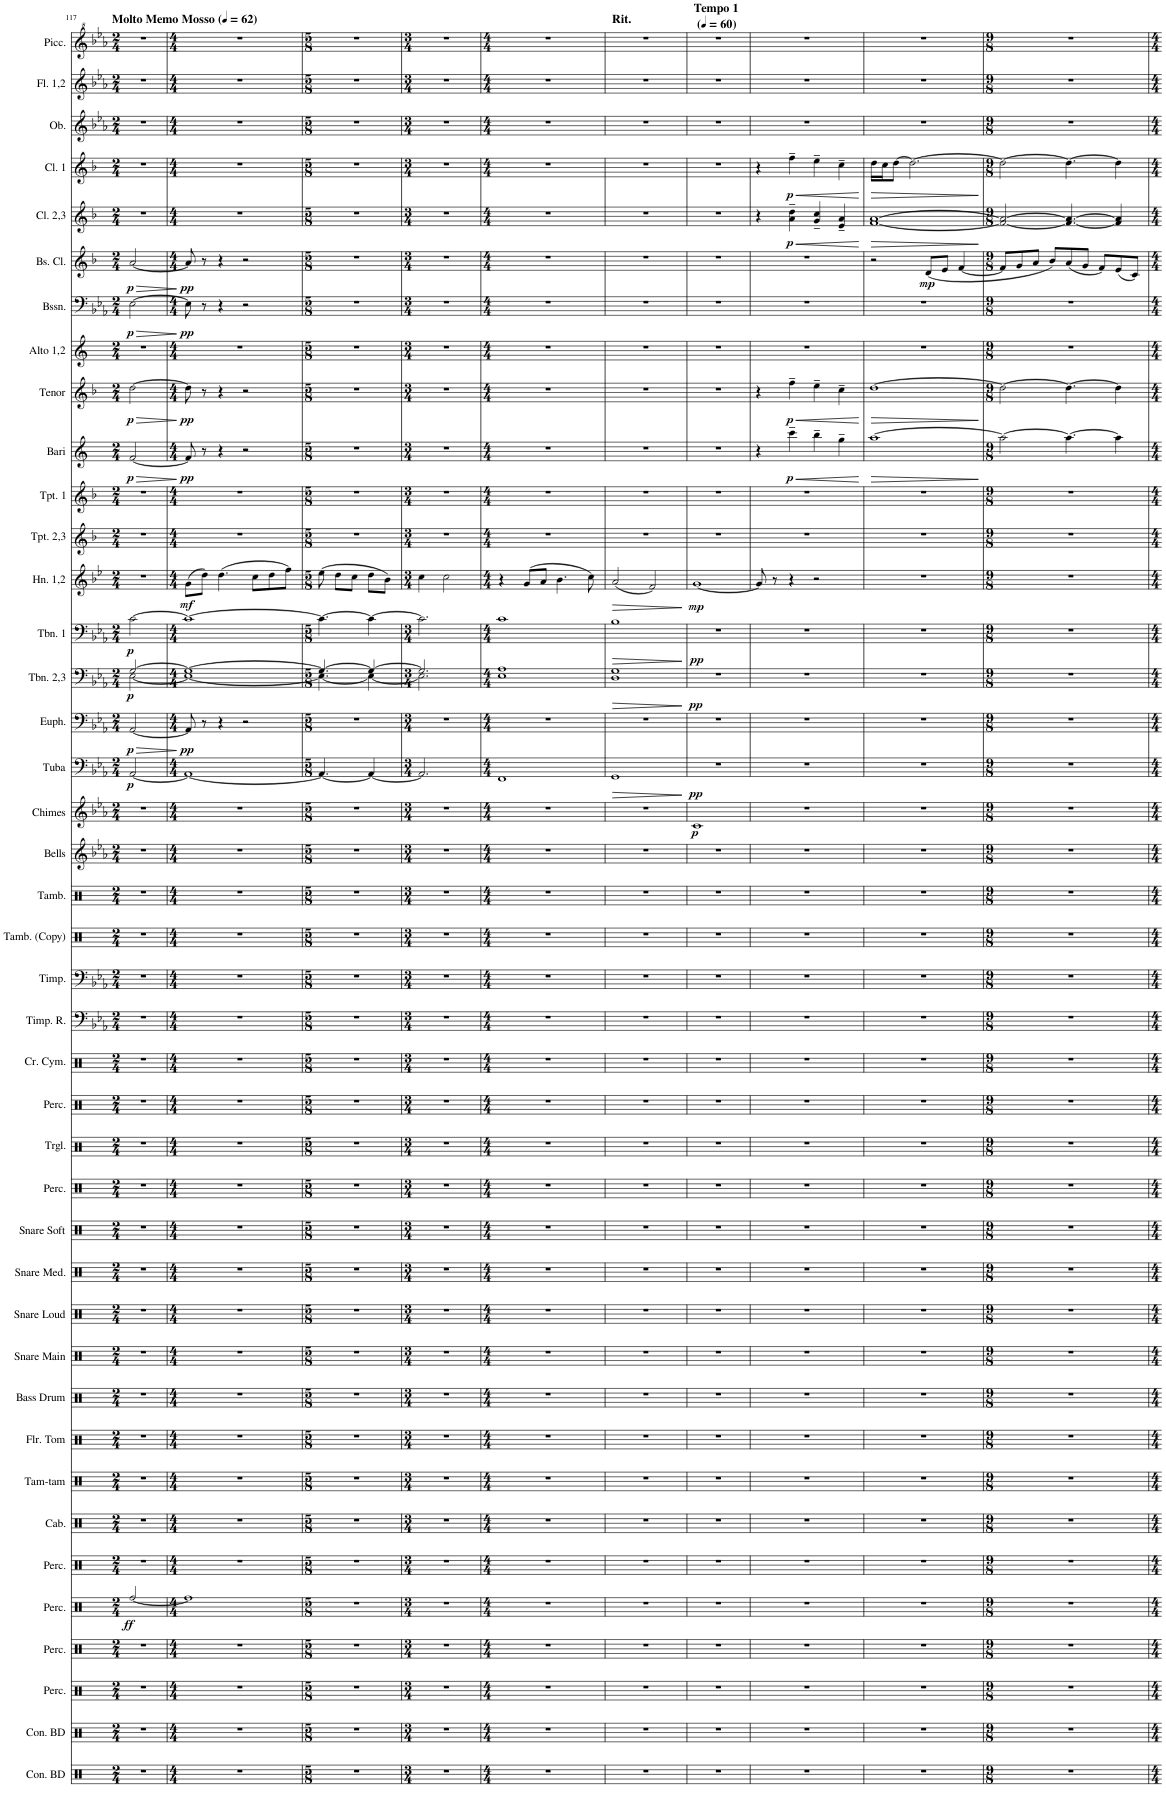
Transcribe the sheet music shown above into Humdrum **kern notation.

**kern	**kern	**kern	**kern	**kern	**dynam	**kern	**kern	**kern	**kern	**kern	**kern	**kern	**kern	**kern	**kern	**kern	**kern	**kern	**kern	**kern	**kern	**kern	**kern	**kern	**dynam	**kern	**dynam	**kern	**dynam	**kern	**dynam	**kern	**dynam	**kern	**dynam	**kern	**kern	**kern	**dynam	**kern	**dynam	**kern	**kern	**dynam	**kern	**dynam	**kern	**dynam	**kern	**dynam	**kern	**kern	**kern
*part41	*part40	*part39	*part38	*part37	*part37	*part36	*part35	*part34	*part33	*part32	*part31	*part30	*part29	*part28	*part27	*part26	*part25	*part24	*part23	*part22	*part21	*part20	*part19	*part18	*part18	*part17	*part17	*part16	*part16	*part15	*part15	*part14	*part14	*part13	*part13	*part12	*part11	*part10	*part10	*part9	*part9	*part8	*part7	*part7	*part6	*part6	*part5	*part5	*part4	*part4	*part3	*part2	*part1
*staff41	*staff40	*staff39	*staff38	*staff37	*staff37	*staff36	*staff35	*staff34	*staff33	*staff32	*staff31	*staff30	*staff29	*staff28	*staff27	*staff26	*staff25	*staff24	*staff23	*staff22	*staff21	*staff20	*staff19	*staff18	*staff18	*staff17	*staff17	*staff16	*staff16	*staff15	*staff15	*staff14	*staff14	*staff13	*staff13	*staff12	*staff11	*staff10	*staff10	*staff9	*staff9	*staff8	*staff7	*staff7	*staff6	*staff6	*staff5	*staff5	*staff4	*staff4	*staff3	*staff2	*staff1
*I"Concert Bass Drum	*I"Concert Bass Drum	*I"Percussion	*I"Percussion	*I"Percussion	*	*I"Percussion	*I"Cabasa	*I"Large Tam-tam	*I"Deep Floor Tom	*I"Bass Drum	*I"Snare Main	*I"Snare Loud	*I"Snare Medium	*I"Snare Soft	*I"Snare Drum Bass Drum	*I"Triangle	*I"Percussion	*I"Crash Cymbal	*I"Timpani Rolls	*I"Timpani	*I"Tambourine (Copy)	*I"Tambourine	*I"Bells	*I"Chimes	*	*I"Tuba	*	*I"Euphonium	*	*I"2nd &amp; 3rd Trombones	*	*I"1st Trombone	*	*I"1st &amp; 2nd Horns in F	*	*I"2nd &amp; 3rd Bb Trumpets	*I"1st Bb Trumpet	*I"Eb Baritone Saxophone	*	*I"Bb Tenor Saxophone	*	*I"1st &amp; 2nd Eb Alto Saxophones	*I"Bassoon	*	*I"Bb Bass Clarinet	*	*I"2nd &amp; 3rd Bb Clarinets	*	*I"1st Bb Clarinet	*	*I"Oboe	*I"1st &amp; 2nd Flutes	*I"Piccolo
*I'Con. BD	*I'Con. BD	*I'Perc.	*I'Perc.	*I'Perc.	*	*I'Perc.	*I'Cab.	*I'Tam-tam	*I'Flr. Tom	*I'Bass Drum	*I'Snare Main	*I'Snare Loud	*I'Snare Med.	*I'Snare Soft	*	*I'Trgl.	*I'Perc.	*I'Cr. Cym.	*I'Timp. R.	*I'Timp.	*I'Tamb. (Copy)	*I'Tamb.	*I'Bells	*I'Chimes	*	*I'Tuba	*	*I'Euph.	*	*I'Tbn. 2,3	*	*I'Tbn. 1	*	*I'Hn. 1,2	*	*I'Tpt. 2,3	*I'Tpt. 1	*I'Bari	*	*I'Tenor	*	*I'Alto 1,2	*I'Bssn.	*	*I'Bs. Cl.	*	*I'Cl. 2,3	*	*I'Cl. 1	*	*I'Ob.	*I'Fl. 1,2	*I'Picc.
!!LO:PB:g=z
*clefX	*clefX	*clefX	*clefX	*clefX	*	*clefX	*clefX	*clefX	*clefX	*clefX	*clefX	*clefX	*clefX	*clefX	*clefX	*clefX	*clefX	*clefX	*clefF4	*clefF4	*clefX	*clefX	*clefG2	*clefG2	*	*clefF4	*	*clefF4	*	*clefF4	*	*clefF4	*	*clefG2	*	*clefG2	*clefG2	*clefG2	*	*clefG2	*	*clefG2	*clefF4	*	*clefG2	*	*clefG2	*	*clefG2	*	*clefG2	*clefG2	*clefG^2
*	*	*	*	*	*	*	*	*	*	*	*	*	*	*	*	*	*	*	*	*	*	*	*Trd-14c-24	*	*	*	*	*	*	*	*	*	*	*Trd4c7	*	*Trd1c2	*Trd1c2	*Trd12c21	*	*Trd8c14	*	*Trd5c9	*	*	*Trd8c14	*	*Trd1c2	*	*Trd1c2	*	*	*	*Trd-7c-12
*k[]	*k[]	*k[]	*k[]	*k[]	*	*k[]	*k[]	*k[]	*k[]	*k[]	*k[]	*k[]	*k[]	*k[]	*k[]	*k[]	*k[]	*k[]	*k[b-e-a-]	*k[b-e-a-]	*k[]	*k[]	*k[b-e-a-]	*k[b-e-a-]	*	*k[b-e-a-]	*	*k[b-e-a-]	*	*k[b-e-a-]	*	*k[b-e-a-]	*	*k[b-e-]	*	*k[b-]	*k[b-]	*k[]	*	*k[b-]	*	*k[]	*k[b-e-a-]	*	*k[b-]	*	*k[b-]	*	*k[b-]	*	*k[b-e-a-]	*k[b-e-a-]	*k[b-e-a-]
*M2/4	*M2/4	*M2/4	*M2/4	*M2/4	*	*M2/4	*M2/4	*M2/4	*M2/4	*M2/4	*M2/4	*M2/4	*M2/4	*M2/4	*M2/4	*M2/4	*M2/4	*M2/4	*M2/4	*M2/4	*M2/4	*M2/4	*M2/4	*M2/4	*	*M2/4	*	*M2/4	*	*M2/4	*	*M2/4	*	*M2/4	*	*M2/4	*M2/4	*M2/4	*	*M2/4	*	*M2/4	*M2/4	*	*M2/4	*	*M2/4	*	*M2/4	*	*M2/4	*M2/4	*M2/4
*MM62	*MM62	*MM62	*MM62	*MM62	*	*MM62	*MM62	*MM62	*MM62	*MM62	*MM62	*MM62	*MM62	*MM62	*MM62	*MM62	*MM62	*MM62	*MM62	*MM62	*MM62	*MM62	*MM62	*MM62	*	*MM62	*	*MM62	*	*MM62	*	*MM62	*	*MM62	*	*MM62	*MM62	*MM62	*	*MM62	*	*MM62	*MM62	*	*MM62	*	*MM62	*	*MM62	*	*MM62	*MM62	*MM62
=117	=117	=117	=117	=117	=117	=117	=117	=117	=117	=117	=117	=117	=117	=117	=117	=117	=117	=117	=117	=117	=117	=117	=117	=117	=117	=117	=117	=117	=117	=117	=117	=117	=117	=117	=117	=117	=117	=117	=117	=117	=117	=117	=117	=117	=117	=117	=117	=117	=117	=117	=117	=117	=117
!	!	!	!	!	!	!	!	!	!	!	!	!	!	!	!	!	!	!	!	!	!	!	!	!	!	!	!	!	!	!	!	!	!	!	!	!	!	!	!	!	!	!	!	!	!	!	!	!	!	!	!	!	!LO:TX:a:B:t=Molto Memo Mosso (
!	!	!	!	!	!	!	!	!	!	!	!	!	!	!	!	!	!	!	!	!	!	!	!	!	!	!	!	!	!	!	!	!	!	!	!	!	!	!	!	!	!	!	!	!	!	!	!	!	!	!	!	!	!LO:TX:a:B:t=)
!	!	!	!	!	!LO:DY:b	!	!	!	!	!	!	!	!	!	!	!	!	!	!	!	!	!	!	!	!	!	!LO:DY:b	!	!LO:HP:b	!	!	!	!	!	!	!	!	!	!LO:HP:b	!	!LO:HP:b	!	!	!LO:HP:b	!	!LO:HP:b	!	!	!	!	!	!	!
*	*	*	*	*	*	*	*	*	*	*	*	*	*	*	*	*	*	*	*	*	*	*	*	*	*	*	*	*	*	*^	*	*	*	*	*	*	*	*	*	*	*	*	*	*	*	*	*	*	*	*	*	*	*
!	!	!	!	!	!	!	!	!	!	!	!	!	!	!	!	!	!	!	!	!	!	!	!	!	!	!	!	!	!LO:DY:n=1:b	!	!	!LO:DY:b	!	!LO:DY:b	!	!	!	!	!	!LO:DY:n=1:b	!	!LO:DY:n=1:b	!	!	!LO:DY:n=1:b	!	!LO:DY:n=1:b	!	!	!	!	!	!	!
2r	2r	2r	2r	[2Rff/	ff	2r	2r	2r	2r	2r	2r	2r	2r	2r	2r	2r	2r	2r	2r	2r	2r	2r	2r	2r	.	[2AA-/	p	[2AA-/	> p	[2G/	[2E-\	p	[2c\	p	2r	.	2r	2r	[2f/	> p	[2dd\	> p	2r	[2E-\	> p	[2a/	> p	2r	.	2r	.	2r	2r	2r
*	*	*	*	*	*	*	*	*	*	*	*	*	*	*	*	*	*	*	*	*	*	*	*	*	*	*	*	*	*	*v	*v	*	*	*	*	*	*	*	*	*	*	*	*	*	*	*	*	*	*	*	*	*	*	*
.	.	.	.	.	.	.	.	.	.	.	.	.	.	.	.	.	.	.	.	.	.	.	.	.	.	.	.	.	]	.	.	.	.	.	.	.	.	.	]	.	]	.	.	]	.	]	.	.	.	.	.	.	.
=118	=118	=118	=118	=118	=118	=118	=118	=118	=118	=118	=118	=118	=118	=118	=118	=118	=118	=118	=118	=118	=118	=118	=118	=118	=118	=118	=118	=118	=118	=118	=118	=118	=118	=118	=118	=118	=118	=118	=118	=118	=118	=118	=118	=118	=118	=118	=118	=118	=118	=118	=118	=118	=118
*M4/4	*M4/4	*M4/4	*M4/4	*M4/4	*	*M4/4	*M4/4	*M4/4	*M4/4	*M4/4	*M4/4	*M4/4	*M4/4	*M4/4	*M4/4	*M4/4	*M4/4	*M4/4	*M4/4	*M4/4	*M4/4	*M4/4	*M4/4	*M4/4	*	*M4/4	*	*M4/4	*	*M4/4	*	*M4/4	*	*M4/4	*	*M4/4	*M4/4	*M4/4	*	*M4/4	*	*M4/4	*M4/4	*	*M4/4	*	*M4/4	*	*M4/4	*	*M4/4	*M4/4	*M4/4
*	*	*	*	*	*	*	*	*	*	*	*	*	*	*	*	*	*	*	*	*	*	*	*	*	*	*	*	*	*	*^	*	*	*	*	*	*	*	*	*	*	*	*	*	*	*	*	*	*	*	*	*	*	*
!	!	!	!	!	!	!	!	!	!	!	!	!	!	!	!	!	!	!	!	!	!	!	!	!	!	!	!	!	!LO:DY:b	!	!	!	!	!	!	!LO:DY:b	!	!	!	!LO:DY:b	!	!LO:DY:b	!	!	!LO:DY:b	!	!LO:DY:b	!	!	!	!	!	!	!
1r	1r	1r	1r	1Rff]	.	1r	1r	1r	1r	1r	1r	1r	1r	1r	1r	1r	1r	1r	1r	1r	1r	1r	1r	1r	.	1AA-_	.	8AA-/]	pp	1G_	1E-_	.	1c_	.	(8g\L	mf	1r	1r	8f/]	pp	8dd\]	pp	1r	8E-\]	pp	8a/]	pp	1r	.	1r	.	1r	1r	1r
.	.	.	.	.	.	.	.	.	.	.	.	.	.	.	.	.	.	.	.	.	.	.	.	.	.	.	.	8r	.	.	.	.	.	.	8dd\J)	.	.	.	8r	.	8r	.	.	8r	.	8r	.	.	.	.	.	.	.	.
.	.	.	.	.	.	.	.	.	.	.	.	.	.	.	.	.	.	.	.	.	.	.	.	.	.	.	.	4r	.	.	.	.	.	.	(4.dd\	.	.	.	4r	.	4r	.	.	4r	.	4r	.	.	.	.	.	.	.	.
.	.	.	.	.	.	.	.	.	.	.	.	.	.	.	.	.	.	.	.	.	.	.	.	.	.	.	.	2r	.	.	.	.	.	.	.	.	.	.	2r	.	2r	.	.	2r	.	2r	.	.	.	.	.	.	.	.
.	.	.	.	.	.	.	.	.	.	.	.	.	.	.	.	.	.	.	.	.	.	.	.	.	.	.	.	.	.	.	.	.	.	.	8cc\L	.	.	.	.	.	.	.	.	.	.	.	.	.	.	.	.	.	.	.
.	.	.	.	.	.	.	.	.	.	.	.	.	.	.	.	.	.	.	.	.	.	.	.	.	.	.	.	.	.	.	.	.	.	.	8dd\	.	.	.	.	.	.	.	.	.	.	.	.	.	.	.	.	.	.	.
.	.	.	.	.	.	.	.	.	.	.	.	.	.	.	.	.	.	.	.	.	.	.	.	.	.	.	.	.	.	.	.	.	.	.	8ff\J)	.	.	.	.	.	.	.	.	.	.	.	.	.	.	.	.	.	.	.
=119	=119	=119	=119	=119	=119	=119	=119	=119	=119	=119	=119	=119	=119	=119	=119	=119	=119	=119	=119	=119	=119	=119	=119	=119	=119	=119	=119	=119	=119	=119	=119	=119	=119	=119	=119	=119	=119	=119	=119	=119	=119	=119	=119	=119	=119	=119	=119	=119	=119	=119	=119	=119	=119	=119
*M5/8	*M5/8	*M5/8	*M5/8	*M5/8	*	*M5/8	*M5/8	*M5/8	*M5/8	*M5/8	*M5/8	*M5/8	*M5/8	*M5/8	*M5/8	*M5/8	*M5/8	*M5/8	*M5/8	*M5/8	*M5/8	*M5/8	*M5/8	*M5/8	*	*M5/8	*	*M5/8	*	*M5/8	*	*	*M5/8	*	*M5/8	*	*M5/8	*M5/8	*M5/8	*	*M5/8	*	*M5/8	*M5/8	*	*M5/8	*	*M5/8	*	*M5/8	*	*M5/8	*M5/8	*M5/8
8%5r	8%5r	8%5r	8%5r	8%5r	.	8%5r	8%5r	8%5r	8%5r	8%5r	8%5r	8%5r	8%5r	8%5r	8%5r	8%5r	8%5r	8%5r	8%5r	8%5r	8%5r	8%5r	8%5r	8%5r	.	4.AA-/_	.	8%5r	.	4.G/_	4.E-\_	.	4.c\_	.	(8ee-\	.	8%5r	8%5r	8%5r	.	8%5r	.	8%5r	8%5r	.	8%5r	.	8%5r	.	8%5r	.	8%5r	8%5r	8%5r
.	.	.	.	.	.	.	.	.	.	.	.	.	.	.	.	.	.	.	.	.	.	.	.	.	.	.	.	.	.	.	.	.	.	.	8dd\L	.	.	.	.	.	.	.	.	.	.	.	.	.	.	.	.	.	.	.
.	.	.	.	.	.	.	.	.	.	.	.	.	.	.	.	.	.	.	.	.	.	.	.	.	.	.	.	.	.	.	.	.	.	.	8cc\J	.	.	.	.	.	.	.	.	.	.	.	.	.	.	.	.	.	.	.
.	.	.	.	.	.	.	.	.	.	.	.	.	.	.	.	.	.	.	.	.	.	.	.	.	.	4AA-/_	.	.	.	4G/_	4E-\_	.	4c\_	.	8dd\L	.	.	.	.	.	.	.	.	.	.	.	.	.	.	.	.	.	.	.
.	.	.	.	.	.	.	.	.	.	.	.	.	.	.	.	.	.	.	.	.	.	.	.	.	.	.	.	.	.	.	.	.	.	.	8b-\J)	.	.	.	.	.	.	.	.	.	.	.	.	.	.	.	.	.	.	.
=120	=120	=120	=120	=120	=120	=120	=120	=120	=120	=120	=120	=120	=120	=120	=120	=120	=120	=120	=120	=120	=120	=120	=120	=120	=120	=120	=120	=120	=120	=120	=120	=120	=120	=120	=120	=120	=120	=120	=120	=120	=120	=120	=120	=120	=120	=120	=120	=120	=120	=120	=120	=120	=120	=120
*M3/4	*M3/4	*M3/4	*M3/4	*M3/4	*	*M3/4	*M3/4	*M3/4	*M3/4	*M3/4	*M3/4	*M3/4	*M3/4	*M3/4	*M3/4	*M3/4	*M3/4	*M3/4	*M3/4	*M3/4	*M3/4	*M3/4	*M3/4	*M3/4	*	*M3/4	*	*M3/4	*	*M3/4	*	*	*M3/4	*	*M3/4	*	*M3/4	*M3/4	*M3/4	*	*M3/4	*	*M3/4	*M3/4	*	*M3/4	*	*M3/4	*	*M3/4	*	*M3/4	*M3/4	*M3/4
2.r	2.r	2.r	2.r	2.r	.	2.r	2.r	2.r	2.r	2.r	2.r	2.r	2.r	2.r	2.r	2.r	2.r	2.r	2.r	2.r	2.r	2.r	2.r	2.r	.	2.AA-/]	.	2.r	.	2.G/]	2.E-\]	.	2.c\]	.	4cc\	.	2.r	2.r	2.r	.	2.r	.	2.r	2.r	.	2.r	.	2.r	.	2.r	.	2.r	2.r	2.r
.	.	.	.	.	.	.	.	.	.	.	.	.	.	.	.	.	.	.	.	.	.	.	.	.	.	.	.	.	.	.	.	.	.	.	2cc\	.	.	.	.	.	.	.	.	.	.	.	.	.	.	.	.	.	.	.
*	*	*	*	*	*	*	*	*	*	*	*	*	*	*	*	*	*	*	*	*	*	*	*	*	*	*	*	*	*	*v	*v	*	*	*	*	*	*	*	*	*	*	*	*	*	*	*	*	*	*	*	*	*	*	*
=121	=121	=121	=121	=121	=121	=121	=121	=121	=121	=121	=121	=121	=121	=121	=121	=121	=121	=121	=121	=121	=121	=121	=121	=121	=121	=121	=121	=121	=121	=121	=121	=121	=121	=121	=121	=121	=121	=121	=121	=121	=121	=121	=121	=121	=121	=121	=121	=121	=121	=121	=121	=121	=121
*M4/4	*M4/4	*M4/4	*M4/4	*M4/4	*	*M4/4	*M4/4	*M4/4	*M4/4	*M4/4	*M4/4	*M4/4	*M4/4	*M4/4	*M4/4	*M4/4	*M4/4	*M4/4	*M4/4	*M4/4	*M4/4	*M4/4	*M4/4	*M4/4	*	*M4/4	*	*M4/4	*	*M4/4	*	*M4/4	*	*M4/4	*	*M4/4	*M4/4	*M4/4	*	*M4/4	*	*M4/4	*M4/4	*	*M4/4	*	*M4/4	*	*M4/4	*	*M4/4	*M4/4	*M4/4
1r	1r	1r	1r	1r	.	1r	1r	1r	1r	1r	1r	1r	1r	1r	1r	1r	1r	1r	1r	1r	1r	1r	1r	1r	.	1FF	.	1r	.	1E- 1A-	.	1c	.	4r	.	1r	1r	1r	.	1r	.	1r	1r	.	1r	.	1r	.	1r	.	1r	1r	1r
.	.	.	.	.	.	.	.	.	.	.	.	.	.	.	.	.	.	.	.	.	.	.	.	.	.	.	.	.	.	.	.	.	.	(8g/L	.	.	.	.	.	.	.	.	.	.	.	.	.	.	.	.	.	.	.
.	.	.	.	.	.	.	.	.	.	.	.	.	.	.	.	.	.	.	.	.	.	.	.	.	.	.	.	.	.	.	.	.	.	8a/J	.	.	.	.	.	.	.	.	.	.	.	.	.	.	.	.	.	.	.
.	.	.	.	.	.	.	.	.	.	.	.	.	.	.	.	.	.	.	.	.	.	.	.	.	.	.	.	.	.	.	.	.	.	4.b-\	.	.	.	.	.	.	.	.	.	.	.	.	.	.	.	.	.	.	.
.	.	.	.	.	.	.	.	.	.	.	.	.	.	.	.	.	.	.	.	.	.	.	.	.	.	.	.	.	.	.	.	.	.	8cc\)	.	.	.	.	.	.	.	.	.	.	.	.	.	.	.	.	.	.	.
=122	=122	=122	=122	=122	=122	=122	=122	=122	=122	=122	=122	=122	=122	=122	=122	=122	=122	=122	=122	=122	=122	=122	=122	=122	=122	=122	=122	=122	=122	=122	=122	=122	=122	=122	=122	=122	=122	=122	=122	=122	=122	=122	=122	=122	=122	=122	=122	=122	=122	=122	=122	=122	=122
!	!	!	!	!	!	!	!	!	!	!	!	!	!	!	!	!	!	!	!	!	!	!	!	!	!	!	!	!	!	!	!	!	!	!	!	!	!	!	!	!	!	!	!	!	!	!	!	!	!	!	!	!	!LO:TX:a:B:t=Rit.
!	!	!	!	!	!	!	!	!	!	!	!	!	!	!	!	!	!	!	!	!	!	!	!	!	!	!	!LO:HP:b	!	!	!	!LO:HP:b	!	!LO:HP:b	!	!LO:HP:b	!	!	!	!	!	!	!	!	!	!	!	!	!	!	!	!	!	!
1r	1r	1r	1r	1r	.	1r	1r	1r	1r	1r	1r	1r	1r	1r	1r	1r	1r	1r	1r	1r	1r	1r	1r	1r	.	1GG	>	1r	.	1D 1G	>	1B-	>	(2a/	>	1r	1r	1r	.	1r	.	1r	1r	.	1r	.	1r	.	1r	.	1r	1r	1r
.	.	.	.	.	.	.	.	.	.	.	.	.	.	.	.	.	.	.	.	.	.	.	.	.	.	.	.	.	.	.	.	.	.	2f/)	.	.	.	.	.	.	.	.	.	.	.	.	.	.	.	.	.	.	.
.	.	.	.	.	.	.	.	.	.	.	.	.	.	.	.	.	.	.	.	.	.	.	.	.	.	.	]	.	.	.	]	.	]	.	]	.	.	.	.	.	.	.	.	.	.	.	.	.	.	.	.	.	.
=123	=123	=123	=123	=123	=123	=123	=123	=123	=123	=123	=123	=123	=123	=123	=123	=123	=123	=123	=123	=123	=123	=123	=123	=123	=123	=123	=123	=123	=123	=123	=123	=123	=123	=123	=123	=123	=123	=123	=123	=123	=123	=123	=123	=123	=123	=123	=123	=123	=123	=123	=123	=123	=123
*	*	*	*	*	*	*	*	*	*	*	*	*	*	*	*	*	*	*	*	*	*	*	*	*	*	*	*	*	*	*	*	*	*	*	*	*	*	*	*	*	*	*	*	*	*	*	*	*	*	*	*	*	*MM60
!	!	!	!	!	!	!	!	!	!	!	!	!	!	!	!	!	!	!	!	!	!	!	!	!	!	!	!	!	!	!	!	!	!	!	!	!	!	!	!	!	!	!	!	!	!	!	!	!	!	!	!	!	!LO:TX:a:B:t=Tempo 1
!	!	!	!	!	!	!	!	!	!	!	!	!	!	!	!	!	!	!	!	!	!	!	!	!	!LO:DY:b	!	!LO:DY:b	!	!	!	!LO:DY:b	!	!LO:DY:b	!	!LO:DY:b	!	!	!	!	!	!	!	!	!	!	!	!	!	!	!	!	!	!
1r	1r	1r	1r	1r	.	1r	1r	1r	1r	1r	1r	1r	1r	1r	1r	1r	1r	1r	1r	1r	1r	1r	1r	1c	p	1r	pp	1r	.	1r	pp	1r	pp	[1g	mp	1r	1r	1r	.	1r	.	1r	1r	.	1r	.	1r	.	1r	.	1r	1r	1r
=124	=124	=124	=124	=124	=124	=124	=124	=124	=124	=124	=124	=124	=124	=124	=124	=124	=124	=124	=124	=124	=124	=124	=124	=124	=124	=124	=124	=124	=124	=124	=124	=124	=124	=124	=124	=124	=124	=124	=124	=124	=124	=124	=124	=124	=124	=124	=124	=124	=124	=124	=124	=124	=124
1r	1r	1r	1r	1r	.	1r	1r	1r	1r	1r	1r	1r	1r	1r	1r	1r	1r	1r	1r	1r	1r	1r	1r	1r	.	1r	.	1r	.	1r	.	1r	.	8g/]	.	1r	1r	4r	.	4r	.	1r	1r	.	1r	.	4r	.	4r	.	1r	1r	1r
.	.	.	.	.	.	.	.	.	.	.	.	.	.	.	.	.	.	.	.	.	.	.	.	.	.	.	.	.	.	.	.	.	.	8r	.	.	.	.	.	.	.	.	.	.	.	.	.	.	.	.	.	.	.
!	!	!	!	!	!	!	!	!	!	!	!	!	!	!	!	!	!	!	!	!	!	!	!	!	!	!	!	!	!	!	!	!	!	!	!	!	!	!	!LO:HP:b	!	!LO:HP:b	!	!	!	!	!	!	!LO:HP:b	!	!LO:HP:b	!	!	!
!	!	!	!	!	!	!	!	!	!	!	!	!	!	!	!	!	!	!	!	!	!	!	!	!	!	!	!	!	!	!	!	!	!	!	!	!	!	!	!LO:DY:n=1:b	!	!LO:DY:n=1:b	!	!	!	!	!	!	!LO:DY:n=1:b	!	!LO:DY:n=1:b	!	!	!
.	.	.	.	.	.	.	.	.	.	.	.	.	.	.	.	.	.	.	.	.	.	.	.	.	.	.	.	.	.	.	.	.	.	4r	.	.	.	4ccc~\	< p	4ff~\	< p	.	.	.	.	.	4a\~ 4dd\~	< p	4ff~\	< p	.	.	.
.	.	.	.	.	.	.	.	.	.	.	.	.	.	.	.	.	.	.	.	.	.	.	.	.	.	.	.	.	.	.	.	.	.	2r	.	.	.	4bb~\	.	4ee~\	.	.	.	.	.	.	4g/~ 4cc/~	.	4ee~\	.	.	.	.
.	.	.	.	.	.	.	.	.	.	.	.	.	.	.	.	.	.	.	.	.	.	.	.	.	.	.	.	.	.	.	.	.	.	.	.	.	.	4gg~\	.	4cc~\	.	.	.	.	.	.	4e/~ 4a/~	.	4cc~\	.	.	.	.
.	.	.	.	.	.	.	.	.	.	.	.	.	.	.	.	.	.	.	.	.	.	.	.	.	.	.	.	.	.	.	.	.	.	.	.	.	.	.	[	.	[	.	.	.	.	.	.	[	.	[	.	.	.
=125	=125	=125	=125	=125	=125	=125	=125	=125	=125	=125	=125	=125	=125	=125	=125	=125	=125	=125	=125	=125	=125	=125	=125	=125	=125	=125	=125	=125	=125	=125	=125	=125	=125	=125	=125	=125	=125	=125	=125	=125	=125	=125	=125	=125	=125	=125	=125	=125	=125	=125	=125	=125	=125
!	!	!	!	!	!	!	!	!	!	!	!	!	!	!	!	!	!	!	!	!	!	!	!	!	!	!	!	!	!	!	!	!	!	!	!	!	!	!	!LO:HP:b	!	!LO:HP:b	!	!	!	!	!	!	!LO:HP:b	!	!LO:HP:b	!	!	!
1r	1r	1r	1r	1r	.	1r	1r	1r	1r	1r	1r	1r	1r	1r	1r	1r	1r	1r	1r	1r	1r	1r	1r	1r	.	1r	.	1r	.	1r	.	1r	.	1r	.	1r	1r	[1aa	>	[1dd	>	1r	1r	.	2r	.	[1f [1a	>	16dd\LL	>	1r	1r	1r
.	.	.	.	.	.	.	.	.	.	.	.	.	.	.	.	.	.	.	.	.	.	.	.	.	.	.	.	.	.	.	.	.	.	.	.	.	.	.	.	.	.	.	.	.	.	.	.	.	16cc\J	.	.	.	.
.	.	.	.	.	.	.	.	.	.	.	.	.	.	.	.	.	.	.	.	.	.	.	.	.	.	.	.	.	.	.	.	.	.	.	.	.	.	.	.	.	.	.	.	.	.	.	.	.	[8dd\J	.	.	.	.
.	.	.	.	.	.	.	.	.	.	.	.	.	.	.	.	.	.	.	.	.	.	.	.	.	.	.	.	.	.	.	.	.	.	.	.	.	.	.	.	.	.	.	.	.	.	.	.	.	2.dd\_	.	.	.	.
!	!	!	!	!	!	!	!	!	!	!	!	!	!	!	!	!	!	!	!	!	!	!	!	!	!	!	!	!	!	!	!	!	!	!	!	!	!	!	!	!	!	!	!	!	!	!LO:DY:b	!	!	!	!	!	!	!
.	.	.	.	.	.	.	.	.	.	.	.	.	.	.	.	.	.	.	.	.	.	.	.	.	.	.	.	.	.	.	.	.	.	.	.	.	.	.	.	.	.	.	.	.	(8d/L	mp	.	.	.	.	.	.	.
.	.	.	.	.	.	.	.	.	.	.	.	.	.	.	.	.	.	.	.	.	.	.	.	.	.	.	.	.	.	.	.	.	.	.	.	.	.	.	.	.	.	.	.	.	8e/J	.	.	.	.	.	.	.	.
.	.	.	.	.	.	.	.	.	.	.	.	.	.	.	.	.	.	.	.	.	.	.	.	.	.	.	.	.	.	.	.	.	.	.	.	.	.	.	.	.	.	.	.	.	[4f/	.	.	.	.	.	.	.	.
.	.	.	.	.	.	.	.	.	.	.	.	.	.	.	.	.	.	.	.	.	.	.	.	.	.	.	.	.	.	.	.	.	.	.	.	.	.	.	]	.	]	.	.	.	.	.	.	]	.	]	.	.	.
=126	=126	=126	=126	=126	=126	=126	=126	=126	=126	=126	=126	=126	=126	=126	=126	=126	=126	=126	=126	=126	=126	=126	=126	=126	=126	=126	=126	=126	=126	=126	=126	=126	=126	=126	=126	=126	=126	=126	=126	=126	=126	=126	=126	=126	=126	=126	=126	=126	=126	=126	=126	=126	=126
*M9/8	*M9/8	*M9/8	*M9/8	*M9/8	*	*M9/8	*M9/8	*M9/8	*M9/8	*M9/8	*M9/8	*M9/8	*M9/8	*M9/8	*M9/8	*M9/8	*M9/8	*M9/8	*M9/8	*M9/8	*M9/8	*M9/8	*M9/8	*M9/8	*	*M9/8	*	*M9/8	*	*M9/8	*	*M9/8	*	*M9/8	*	*M9/8	*M9/8	*M9/8	*	*M9/8	*	*M9/8	*M9/8	*	*M9/8	*	*M9/8	*	*M9/8	*	*M9/8	*M9/8	*M9/8
8%9r	8%9r	8%9r	8%9r	8%9r	.	8%9r	8%9r	8%9r	8%9r	8%9r	8%9r	8%9r	8%9r	8%9r	8%9r	8%9r	8%9r	8%9r	8%9r	8%9r	8%9r	8%9r	8%9r	8%9r	.	8%9r	.	8%9r	.	8%9r	.	8%9r	.	8%9r	.	8%9r	8%9r	2aa\_	.	2dd\_	.	8%9r	8%9r	.	8f/L]	.	2f/_ 2a/_	.	2dd\_	.	8%9r	8%9r	8%9r
.	.	.	.	.	.	.	.	.	.	.	.	.	.	.	.	.	.	.	.	.	.	.	.	.	.	.	.	.	.	.	.	.	.	.	.	.	.	.	.	.	.	.	.	.	8g/	.	.	.	.	.	.	.	.
.	.	.	.	.	.	.	.	.	.	.	.	.	.	.	.	.	.	.	.	.	.	.	.	.	.	.	.	.	.	.	.	.	.	.	.	.	.	.	.	.	.	.	.	.	8a/J	.	.	.	.	.	.	.	.
.	.	.	.	.	.	.	.	.	.	.	.	.	.	.	.	.	.	.	.	.	.	.	.	.	.	.	.	.	.	.	.	.	.	.	.	.	.	.	.	.	.	.	.	.	8b-/L)	.	.	.	.	.	.	.	.
.	.	.	.	.	.	.	.	.	.	.	.	.	.	.	.	.	.	.	.	.	.	.	.	.	.	.	.	.	.	.	.	.	.	.	.	.	.	4.aa\_	.	4.dd\_	.	.	.	.	(8a/	.	4.f/_ 4.a/_	.	4.dd\_	.	.	.	.
.	.	.	.	.	.	.	.	.	.	.	.	.	.	.	.	.	.	.	.	.	.	.	.	.	.	.	.	.	.	.	.	.	.	.	.	.	.	.	.	.	.	.	.	.	8g/J	.	.	.	.	.	.	.	.
.	.	.	.	.	.	.	.	.	.	.	.	.	.	.	.	.	.	.	.	.	.	.	.	.	.	.	.	.	.	.	.	.	.	.	.	.	.	.	.	.	.	.	.	.	8f/L)	.	.	.	.	.	.	.	.
.	.	.	.	.	.	.	.	.	.	.	.	.	.	.	.	.	.	.	.	.	.	.	.	.	.	.	.	.	.	.	.	.	.	.	.	.	.	4aa\]	.	4dd\]	.	.	.	.	(8e/	.	4f/] 4a/]	.	4dd\]	.	.	.	.
.	.	.	.	.	.	.	.	.	.	.	.	.	.	.	.	.	.	.	.	.	.	.	.	.	.	.	.	.	.	.	.	.	.	.	.	.	.	.	.	.	.	.	.	.	8c/J)	.	.	.	.	.	.	.	.
=	=	=	=	=	=	=	=	=	=	=	=	=	=	=	=	=	=	=	=	=	=	=	=	=	=	=	=	=	=	=	=	=	=	=	=	=	=	=	=	=	=	=	=	=	=	=	=	=	=	=	=	=	=
*-	*-	*-	*-	*-	*-	*-	*-	*-	*-	*-	*-	*-	*-	*-	*-	*-	*-	*-	*-	*-	*-	*-	*-	*-	*-	*-	*-	*-	*-	*-	*-	*-	*-	*-	*-	*-	*-	*-	*-	*-	*-	*-	*-	*-	*-	*-	*-	*-	*-	*-	*-	*-	*-
